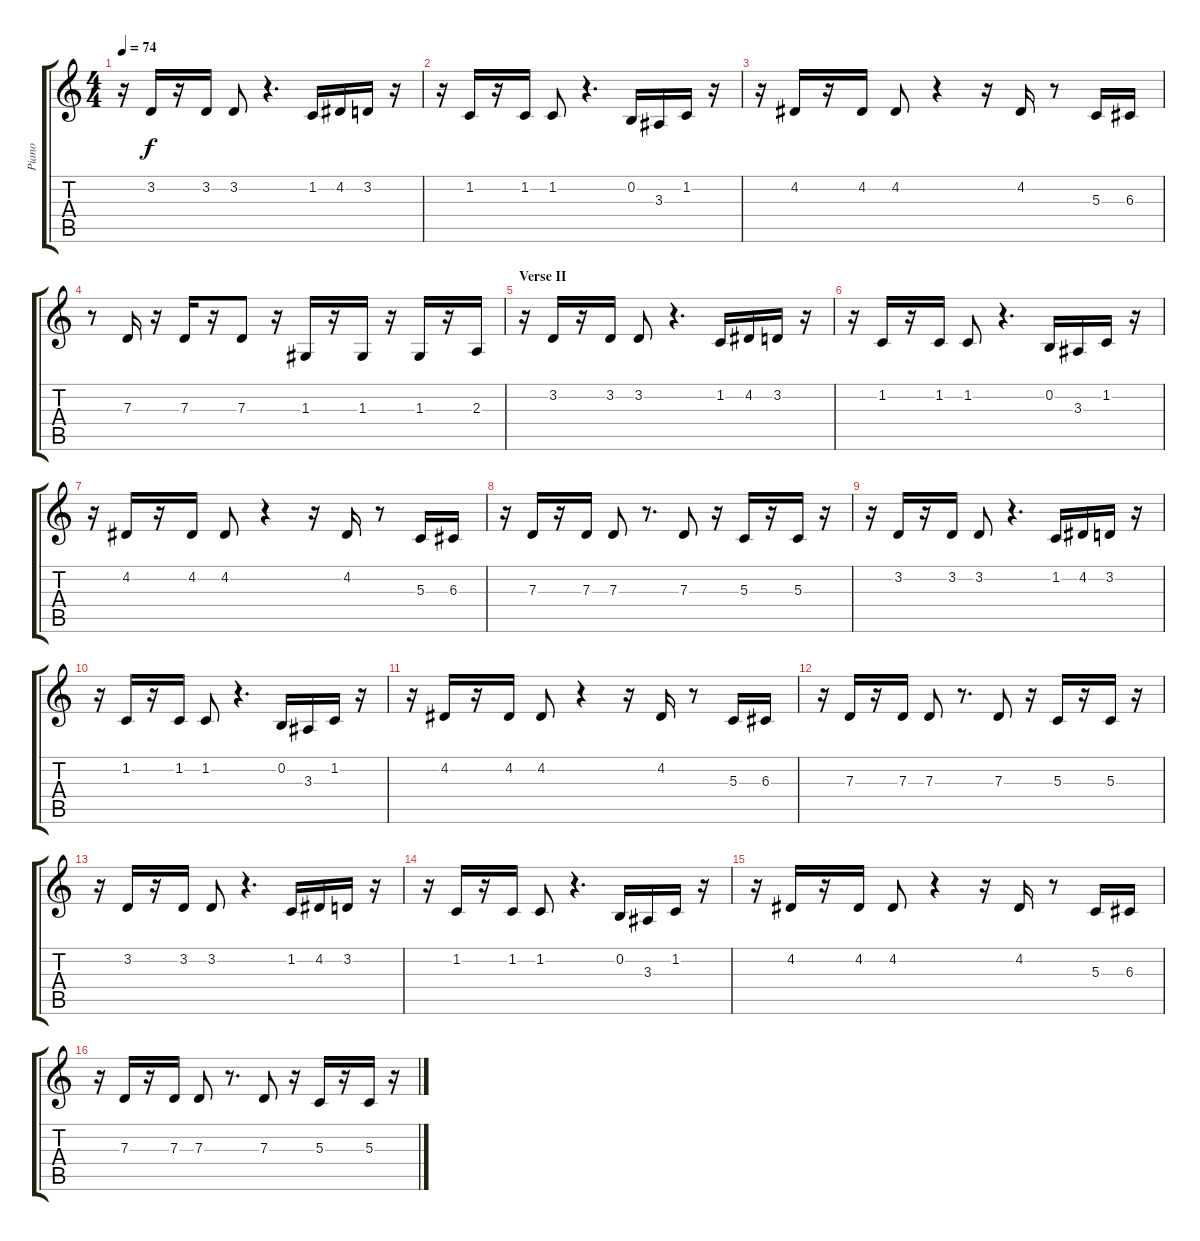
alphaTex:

\track ("Piano" "Piano") {instrument acousticgrandpiano}
\staff {score tabs}
\tuning (E4 B3 G3 D3 A2 E2) {hide}
\ts (4 4)
\tempo 74
\clef g2
\ks c
r.16{dy f} 3.2.16 r.16 3.2.16 3.2.8 r.4{d} 1.2.16 4.2.16 3.2.16 r.16 |
r.16 1.2.16 r.16 1.2.16 1.2.8 r.4{d} 0.2.16 3.3.16 1.2.16 r.16 |
r.16 4.2.16 r.16 4.2.16 4.2.8 r.4 r.16 4.2.16 r.8 5.3.16 6.3.16 |
r.8 7.3.16 r.16 7.3.16 r.16 7.3.8 r.16 1.3.16 r.16 1.3.16 r.16 1.3.16 r.16 2.3.16 |
\section ("" "Verse II")
r.16 3.2.16 r.16 3.2.16 3.2.8 r.4{d} 1.2.16 4.2.16 3.2.16 r.16 |
r.16 1.2.16 r.16 1.2.16 1.2.8 r.4{d} 0.2.16 3.3.16 1.2.16 r.16 |
r.16 4.2.16 r.16 4.2.16 4.2.8 r.4 r.16 4.2.16 r.8 5.3.16 6.3.16 |
r.16 7.3.16 r.16 7.3.16 7.3.8 r.8{d} 7.3.8 r.16 5.3.16 r.16 5.3.16 r.16 |
r.16 3.2.16 r.16 3.2.16 3.2.8 r.4{d} 1.2.16 4.2.16 3.2.16 r.16 |
r.16 1.2.16 r.16 1.2.16 1.2.8 r.4{d} 0.2.16 3.3.16 1.2.16 r.16 |
r.16 4.2.16 r.16 4.2.16 4.2.8 r.4 r.16 4.2.16 r.8 5.3.16 6.3.16 |
r.16 7.3.16 r.16 7.3.16 7.3.8 r.8{d} 7.3.8 r.16 5.3.16 r.16 5.3.16 r.16 |
r.16 3.2.16 r.16 3.2.16 3.2.8 r.4{d} 1.2.16 4.2.16 3.2.16 r.16 |
r.16 1.2.16 r.16 1.2.16 1.2.8 r.4{d} 0.2.16 3.3.16 1.2.16 r.16 |
r.16 4.2.16 r.16 4.2.16 4.2.8 r.4 r.16 4.2.16 r.8 5.3.16 6.3.16 |
r.16 7.3.16 r.16 7.3.16 7.3.8 r.8{d} 7.3.8 r.16 5.3.16 r.16 5.3.16 r.16
